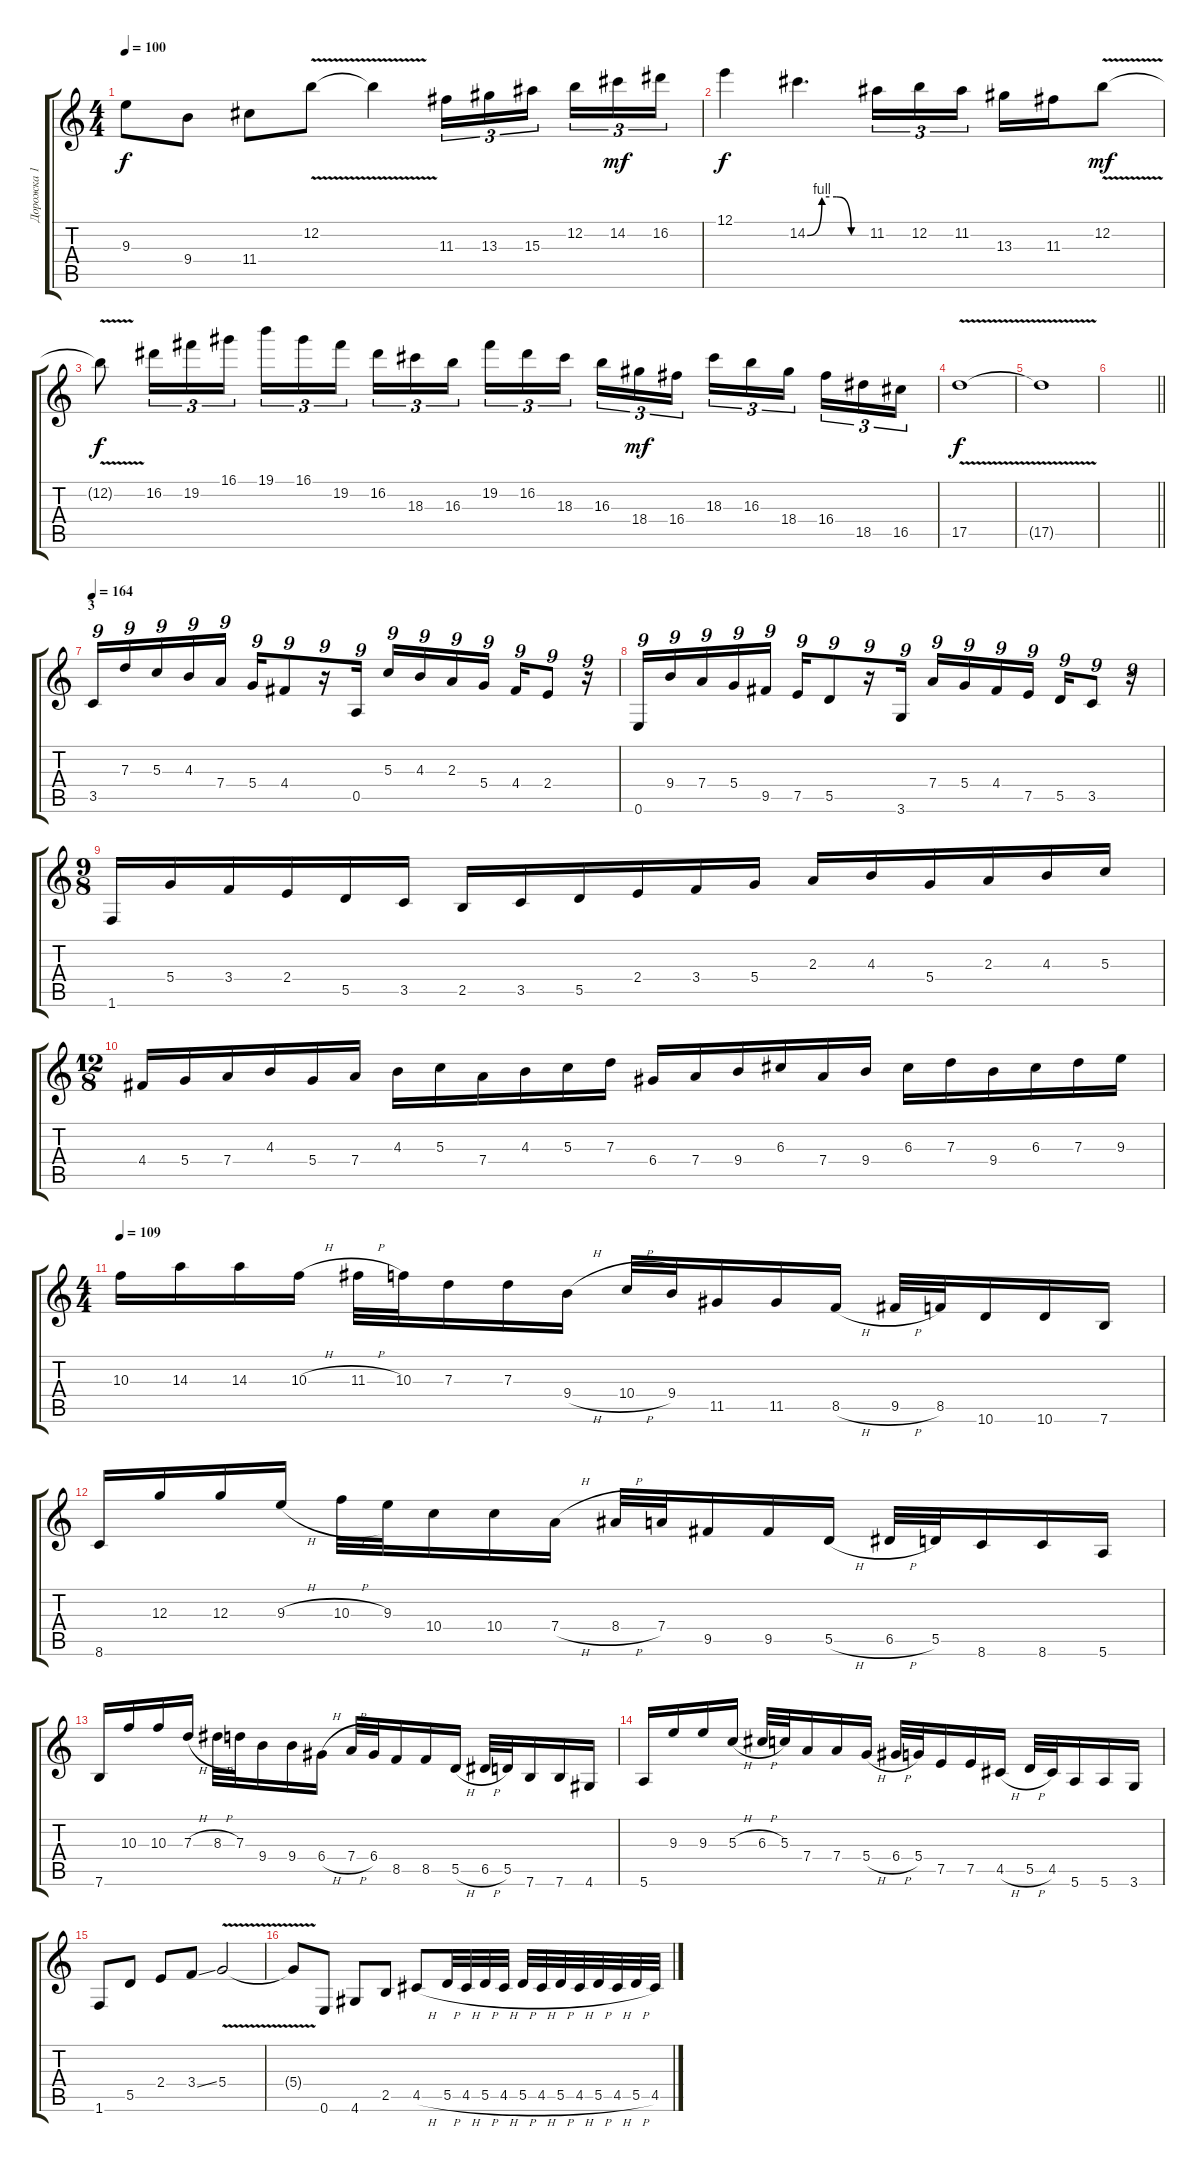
\track ("Дорожка 1" "Дорожка 1") {instrument overdrivenguitar}
\staff {score tabs}
\tuning (E4 B3 G3 D3 A2 E2) {hide}
\ts (4 4)
\tempo 100
\clef g2
\ks c
9.3{t}.8{dy f} 9.4.8 11.4.8 12.2{v}.8 12.2{t}.4 11.3.16{tu (3 2)} 13.3.16{tu (3 2)} 15.3.16{tu (3 2) beam splitsecondary} 12.2.16{tu (3 2)} 14.2.16{tu (3 2) dy mf} 16.2.16{tu (3 2)} |
12.1.4{dy f} 14.2{be (custom 0 0 15 4 30 4 45 0 60 0)}.4{d} 11.2.16{tu (3 2)} 12.2.16{tu (3 2)} 11.2.16{tu (3 2)} 13.3.16 11.3.16 12.2{v}.8{dy mf} |
12.2{t}.8{dy f} 16.2.16{tu (3 2)} 19.2.16{tu (3 2)} 16.1.16{tu (3 2)} 19.1.16{tu (3 2)} 16.1.16{tu (3 2)} 19.2.16{tu (3 2) beam splitsecondary} 16.2.16{tu (3 2)} 18.3.16{tu (3 2)} 16.3.16{tu (3 2)} 19.2.16{tu (3 2)} 16.2.16{tu (3 2)} 18.3.16{tu (3 2) beam splitsecondary} 16.3.16{tu (3 2)} 18.4.16{tu (3 2) dy mf} 16.4.16{tu (3 2)} 18.3.16{tu (3 2)} 16.3.16{tu (3 2)} 18.4.16{tu (3 2) beam splitsecondary} 16.4.16{tu (3 2)} 18.5.16{tu (3 2)} 16.5.16{tu (3 2)} |
17.5{v}.1{dy f} |
17.5{t}.1 |
\barLineRight lightlight
|
\section ("" "3")
\tempo 164
3.5.16{tu (9 8)} 7.3.16{tu (9 8)} 5.3.16{tu (9 8)} 4.3.16{tu (9 8)} 7.4.16{tu (9 8)} 5.4.16{tu (9 8)} 4.4.8{tu (9 8)} r.16{tu (9 8)} 0.5.16{tu (9 8)} 5.3.16{tu (9 8)} 4.3.16{tu (9 8)} 2.3.16{tu (9 8)} 5.4.16{tu (9 8)} 4.4.16{tu (9 8)} 2.4.8{tu (9 8)} r.16{tu (9 8)} |
0.6.16{tu (9 8)} 9.4.16{tu (9 8)} 7.4.16{tu (9 8)} 5.4.16{tu (9 8)} 9.5.16{tu (9 8)} 7.5.16{tu (9 8)} 5.5.8{tu (9 8)} r.16{tu (9 8)} 3.6.16{tu (9 8)} 7.4.16{tu (9 8)} 5.4.16{tu (9 8)} 4.4.16{tu (9 8)} 7.5.16{tu (9 8)} 5.5.16{tu (9 8)} 3.5.8{tu (9 8)} r.16{tu (9 8)} |
\ts (9 8)
1.6.16 5.4.16 3.4.16 2.4.16 5.5.16 3.5.16 2.5.16 3.5.16 5.5.16 2.4.16 3.4.16 5.4.16 2.3.16 4.3.16 5.4.16 2.3.16 4.3.16 5.3.16 |
\ts (12 8)
4.4.16 5.4.16 7.4.16 4.3.16 5.4.16 7.4.16 4.3.16 5.3.16 7.4.16 4.3.16 5.3.16 7.3.16 6.4.16 7.4.16 9.4.16 6.3.16 7.4.16 9.4.16 6.3.16 7.3.16 9.4.16 6.3.16 7.3.16 9.3.16 |
\ts (4 4)
\tempo 109
10.3.16 14.3.16 14.3.16 10.3{h}.16 11.3{h}.32 10.3.32 7.3.16 7.3.16 9.4{h}.16 10.4{h}.32 9.4.32 11.5.16 11.5.16 8.5{h}.16 9.5{h}.32 8.5.32 10.6.16 10.6.16 7.6.16 |
8.6.16 12.3.16 12.3.16 9.3{h}.16 10.3{h}.32 9.3.32 10.4.16 10.4.16 7.4{h}.16 8.4{h}.32 7.4.32 9.5.16 9.5.16 5.5{h}.16 6.5{h}.32 5.5.32 8.6.16 8.6.16 5.6.16 |
7.6.16 10.3.16 10.3.16 7.3{h}.16 8.3{h}.32 7.3.32 9.4.16 9.4.16 6.4{h}.16 7.4{h}.32 6.4.32 8.5.16 8.5.16 5.5{h}.16 6.5{h}.32 5.5.32 7.6.16 7.6.16 4.6.16 |
5.6.16 9.3.16 9.3.16 5.3{h}.16 6.3{h}.32 5.3.32 7.4.16 7.4.16 5.4{h}.16 6.4{h}.32 5.4.32 7.5.16 7.5.16 4.5{h}.16 5.5{h}.32 4.5.32 5.6.16 5.6.16 3.6.16 |
1.6.8 5.5.8 2.4.8 3.4{ss}.8 5.4{v}.2 |
5.4{t}.8 0.6.8 4.6.8 2.5.8 4.5{h}.8 5.5{h}.32 4.5{h}.32 5.5{h}.32 4.5{h}.32 5.5{h}.32 4.5{h}.32 5.5{h}.32 4.5{h}.32 5.5{h}.32 4.5{h}.32 5.5{h}.32 4.5.32
